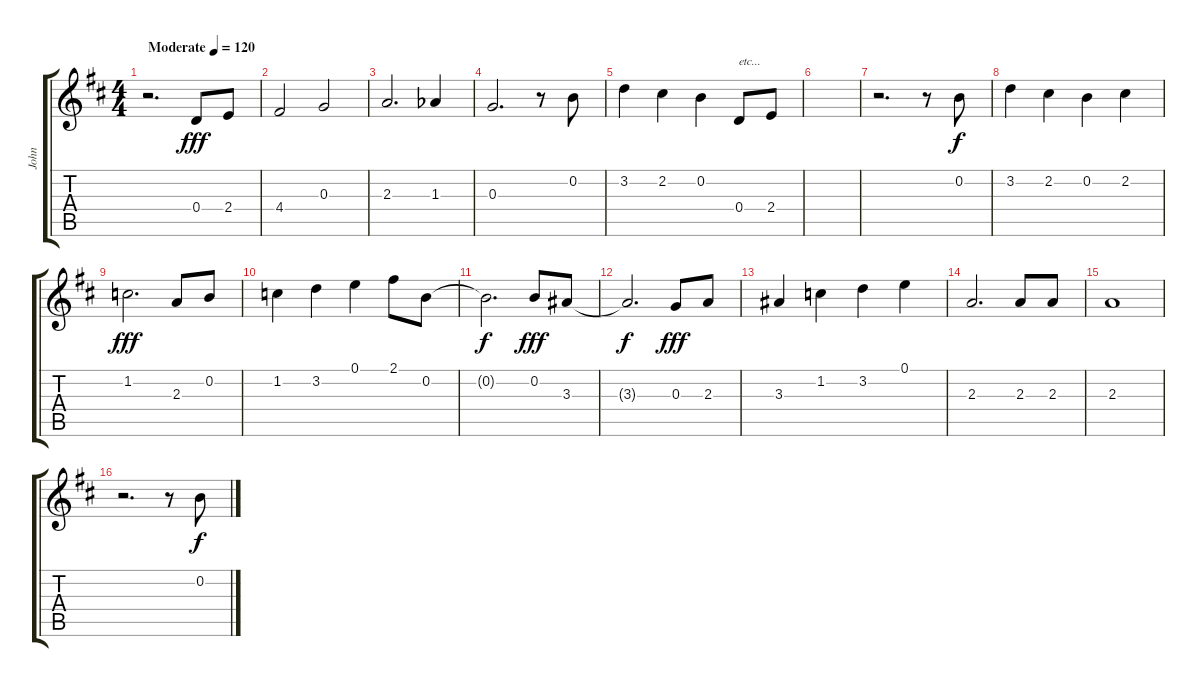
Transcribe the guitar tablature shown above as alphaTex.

\track ("John" "John") {instrument acousticguitarsteel}
\staff {score tabs}
\tuning (E4 B3 G3 D3 A2 E2) {hide}
\ts (4 4)
\tempo (120 "Moderate")
\clef g2
\ks d
r.2{d dy fff instrument acousticguitarsteel} 0.4.8 2.4.8 |
4.4.2 0.3.2 |
2.3.2{d} 1.3{acc b}.4 |
0.3.2{d} r.8 0.2.8 |
3.2.4 2.2.4 0.2.4 0.4.8{txt "etc..."} 2.4.8 |
|
r.2{d} r.8 0.2.8{dy f} |
3.2.4 2.2.4 0.2.4 2.2.4 |
1.2.2{d dy fff} 2.3.8 0.2.8 |
1.2.4 3.2.4 0.1.4 2.1.8 0.2.8 |
0.2{t}.2{d dy f} 0.2.8{dy fff} 3.3.8 |
3.3{t}.2{d dy f} 0.3.8{dy fff} 2.3.8 |
3.3.4 1.2.4 3.2.4 0.1.4 |
2.3.2{d} 2.3.8 2.3.8 |
2.3.1 |
r.2{d} r.8 0.2.8{dy f}
